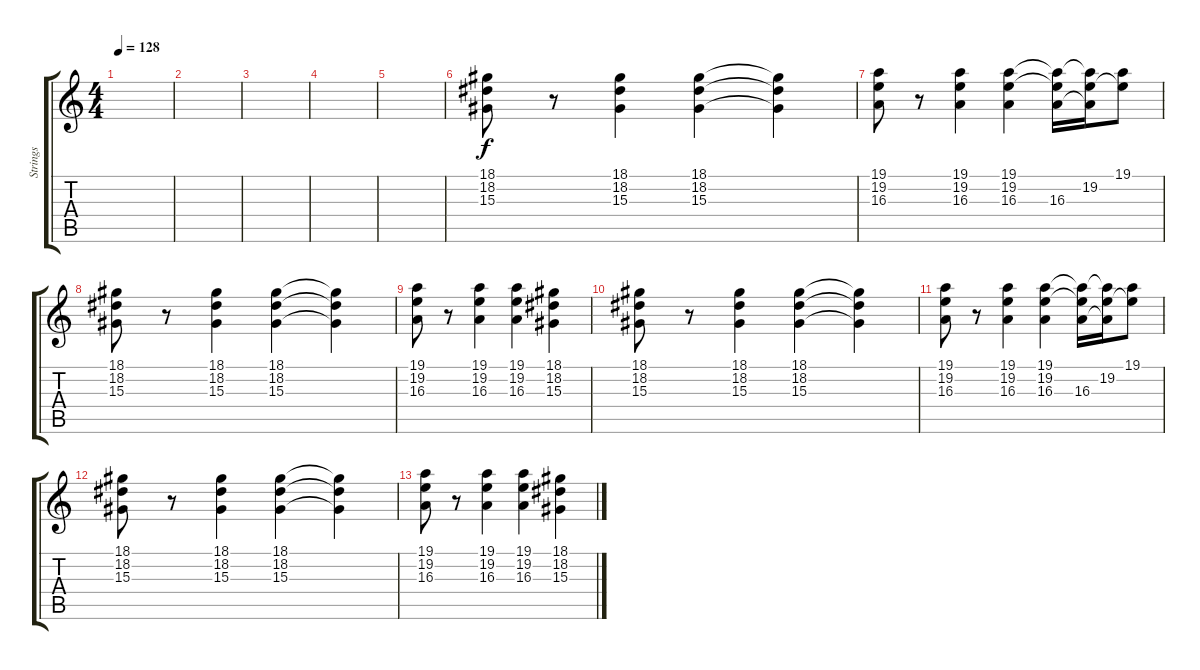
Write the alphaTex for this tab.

\track ("Strings" "Strings") {instrument choiraahs}
\staff {score tabs}
\tuning (D4 A3 F3 C3 G2 D2) {hide}
\ts (4 4)
\tempo 128
\clef g2
\ks c
|
|
|
|
|
(18.1 18.2 15.3).8 r.8 (18.1 18.2 15.3).4 (18.1 18.2 15.3).4 (18.1{t} 18.2{t} 15.3{t}).4 |
(19.1 19.2 16.3).8 r.8 (19.1 19.2 16.3).4 (19.1 19.2 16.3).4 (19.1{t} 19.2{t} 16.3).16 (19.1{t} 19.2 16.3{t}).16 (19.1 19.2{t}).8 |
(18.1 18.2 15.3).8 r.8 (18.1 18.2 15.3).4 (18.1 18.2 15.3).4 (18.1{t} 18.2{t} 15.3{t}).4 |
(19.1 19.2 16.3).8 r.8 (19.1 19.2 16.3).4 (19.1 19.2 16.3).4 (18.1 18.2 15.3).4 |
(18.1 18.2 15.3).8 r.8 (18.1 18.2 15.3).4 (18.1 18.2 15.3).4 (18.1{t} 18.2{t} 15.3{t}).4 |
(19.1 19.2 16.3).8 r.8 (19.1 19.2 16.3).4 (19.1 19.2 16.3).4 (19.1{t} 19.2{t} 16.3).16 (19.1{t} 19.2 16.3{t}).16 (19.1 19.2{t}).8 |
(18.1 18.2 15.3).8 r.8 (18.1 18.2 15.3).4 (18.1 18.2 15.3).4 (18.1{t} 18.2{t} 15.3{t}).4 |
(19.1 19.2 16.3).8 r.8 (19.1 19.2 16.3).4 (19.1 19.2 16.3).4 (18.1 18.2 15.3).4
